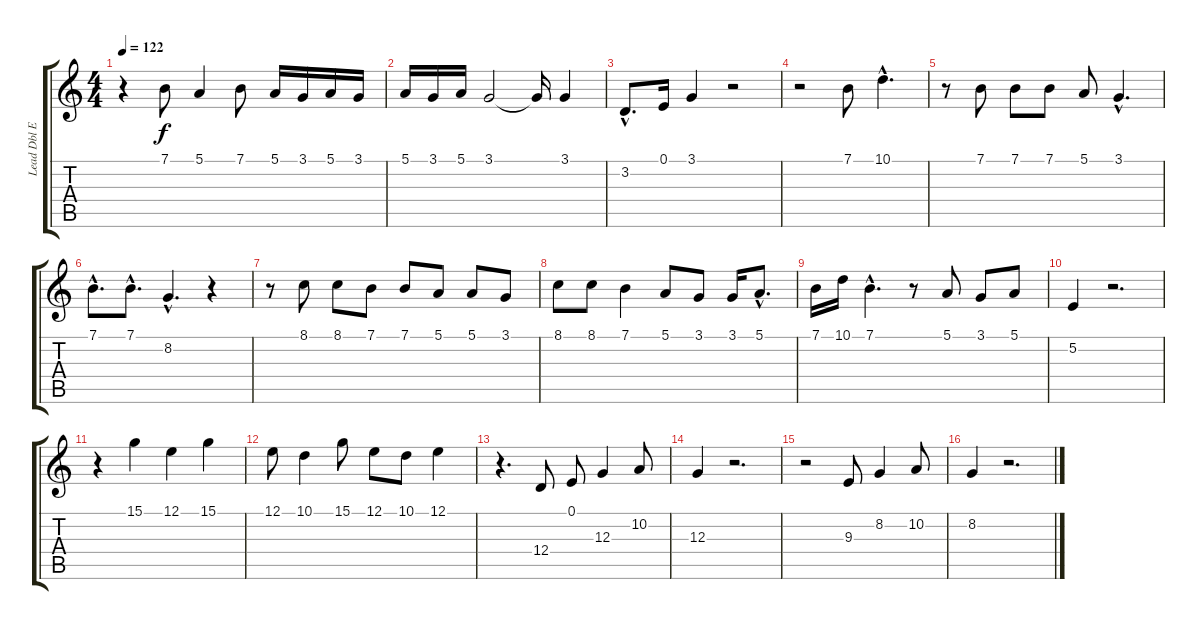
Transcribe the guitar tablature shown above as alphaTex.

\track ("Lead Dbl Echo Drops" "Lead Dbl E") {instrument fx7echoes}
\staff {score tabs}
\tuning (E4 B3 G3 D3 A2 E2) {hide}
\ts (4 4)
\tempo 122
\clef g2
\ks c
r.4{dy f} 7.1.8 5.1.4 7.1.8 5.1.16 3.1.16 5.1.16 3.1.16 |
5.1.16 3.1.16 5.1.16 3.1.2 3.1{t}.16 3.1.4 |
3.2{hac}.8{d} 0.1.16 3.1.4 r.2 |
r.2 7.1.8 10.1{hac}.4{d} |
r.8 7.1.8 7.1.8 7.1.8 5.1.8 3.1{hac}.4{d} |
7.1{hac}.8{d} 7.1{hac}.8{d} 8.2{hac}.4{d} r.4 |
r.8 8.1.8 8.1.8 7.1.8 7.1.8 5.1.8 5.1.8 3.1.8 |
8.1.8 8.1.8 7.1.4 5.1.8 3.1.8 3.1.16 5.1{hac}.8{d} |
7.1.16 10.1.16 7.1{hac}.4{d} r.8 5.1.8 3.1.8 5.1.8 |
5.2.4 r.2{d} |
r.4 15.1.4 12.1.4 15.1.4 |
12.1.8 10.1.4 15.1.8 12.1.8 10.1.8 12.1.4 |
r.4{d} 12.4.8 0.1.8 12.3.4 10.2.8 |
12.3.4 r.2{d} |
r.2 9.3.8 8.2.4 10.2.8 |
8.2.4 r.2{d}
